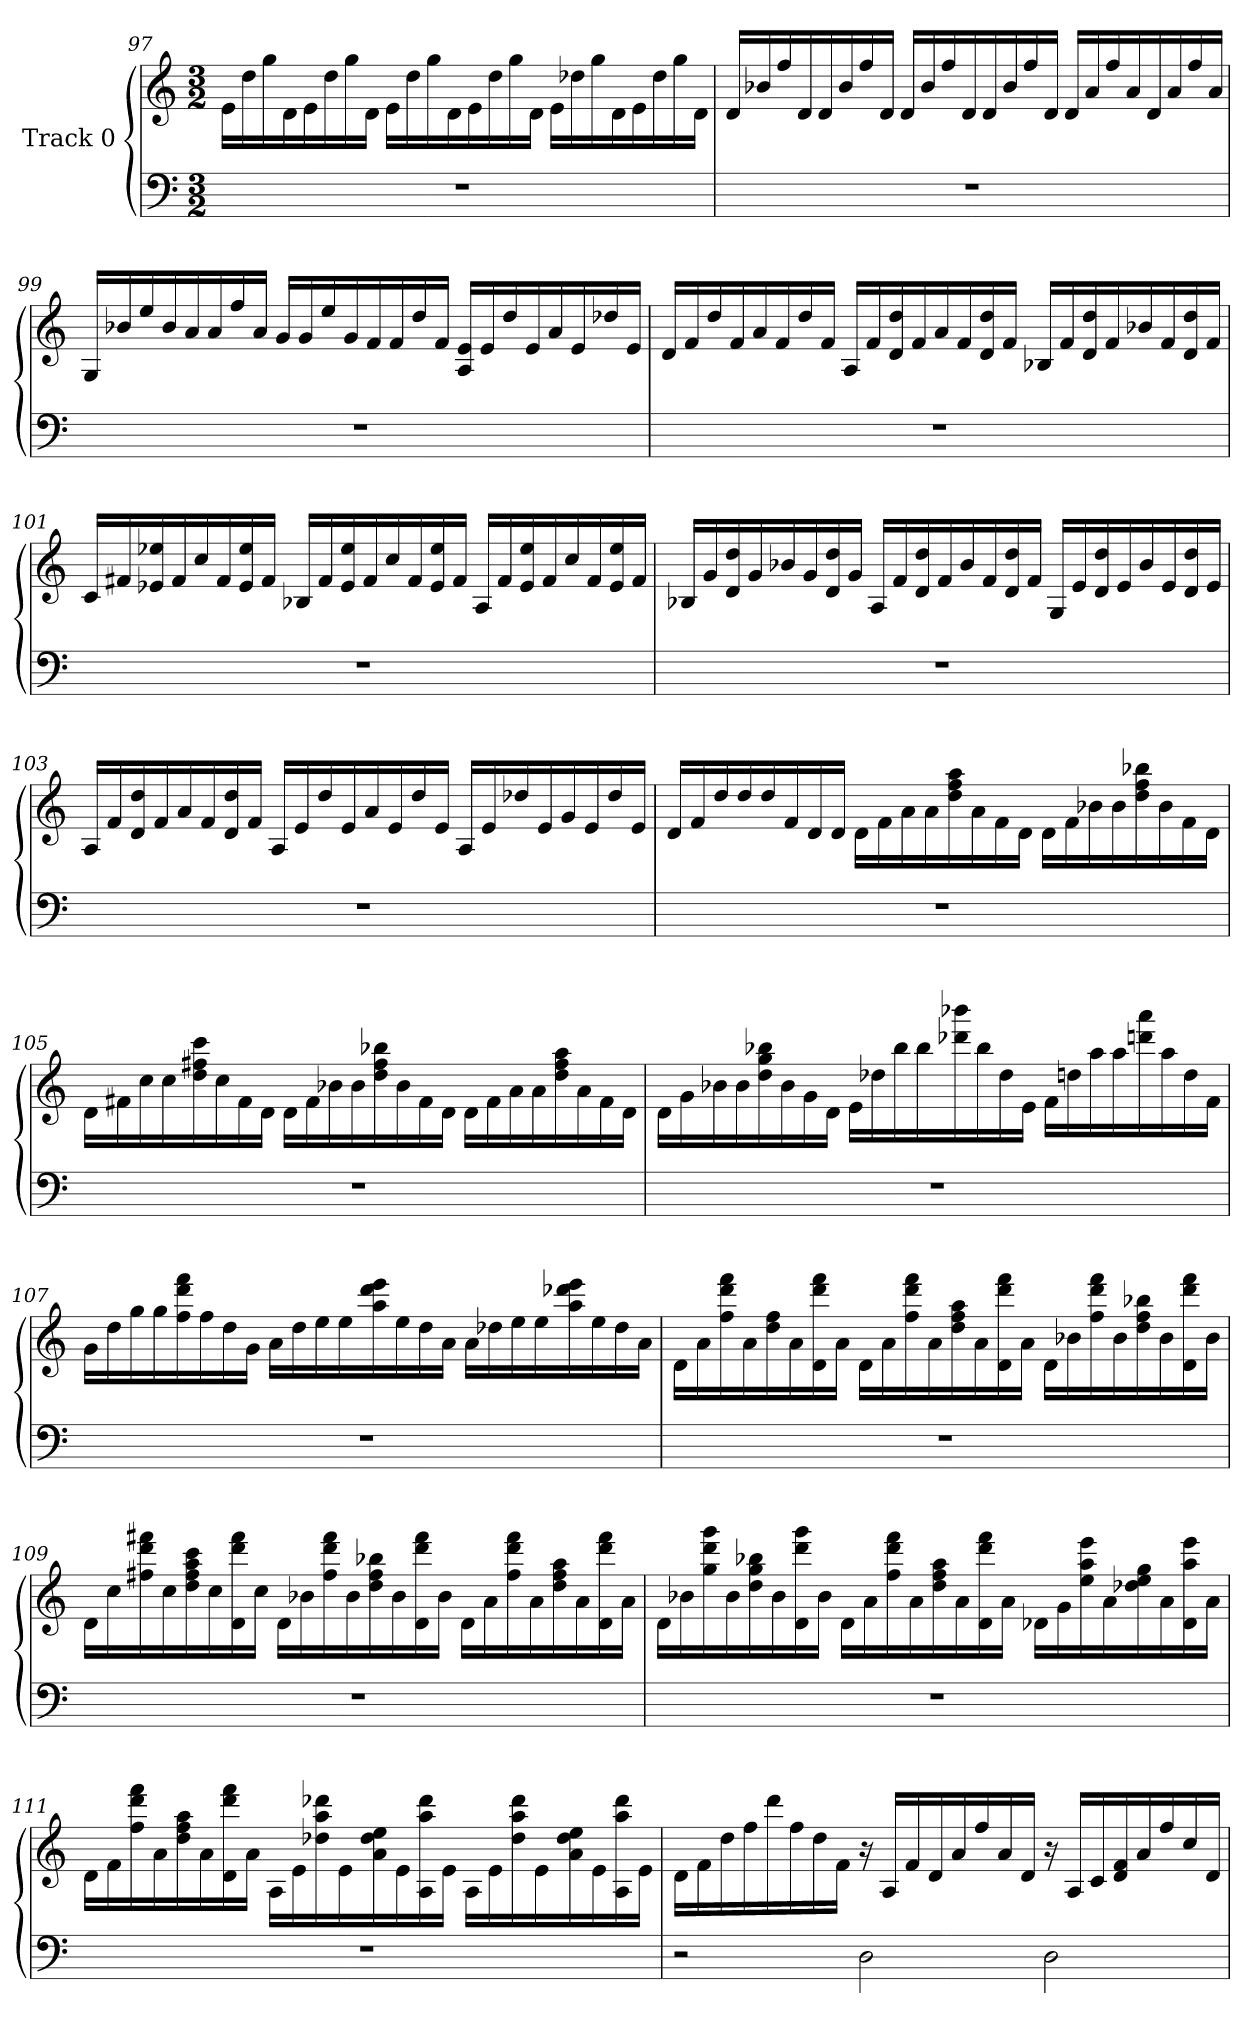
**kern	**kern
*part2	*part1
*staff2	*staff1
*	*I"Track 0
!!LO:LB:g=z
*clefF4	*clefG2
*k[]	*k[]
*C:	*C:
*M3/2	*M3/2
=97	=97
1.r	16e\LL
.	16dd\
.	16gg\
.	16d\
.	16e\
.	16dd\
.	16gg\
.	16d\JJ
.	16e\LL
.	16dd\
.	16gg\
.	16d\
.	16e\
.	16dd\
.	16gg\
.	16d\JJ
.	16e\LL
.	16dd-X\
.	16gg\
.	16d\
.	16e\
.	16dd-\
.	16gg\
.	16d\JJ
!!LO:LB:g=z
=98	=98
1.r	16d/LL
.	16b-X/
.	16ff/
.	16d/
.	16d/
.	16b-/
.	16ff/
.	16d/JJ
.	16d/LL
.	16b-/
.	16ff/
.	16d/
.	16d/
.	16b-/
.	16ff/
.	16d/JJ
.	16d/LL
.	16a/
.	16ff/
.	16a/
.	16d/
.	16a/
.	16ff/
.	16a/JJ
!!LO:LB:g=z
=99	=99
1.r	16G/LL
.	16b-X/
.	16ee/
.	16b-/
.	16a/
.	16a/
.	16ff/
.	16a/JJ
.	16g/LL
.	16g/
.	16ee/
.	16g/
.	16f/
.	16f/
.	16dd/
.	16f/JJ
.	16A/ 16e/LL
.	16e/
.	16dd/
.	16e/
.	16a/
.	16e/
.	16dd-X/
.	16e/JJ
!!LO:PB:g=z
=100	=100
1.r	16d/LL
.	16f/
.	16dd/
.	16f/
.	16a/
.	16f/
.	16dd/
.	16f/JJ
.	16A/LL
.	16f/
.	16d/ 16dd/
.	16f/
.	16a/
.	16f/
.	16d/ 16dd/
.	16f/JJ
.	16B-X/LL
.	16f/
.	16d/ 16dd/
.	16f/
.	16b-X/
.	16f/
.	16d/ 16dd/
.	16f/JJ
!!LO:LB:g=z
=101	=101
1.r	16c/LL
.	16f#X/
.	16e-X/ 16ee-X/
.	16f#/
.	16cc/
.	16f#/
.	16e-/ 16ee-/
.	16f#/JJ
.	16B-X/LL
.	16f#/
.	16e-/ 16ee-/
.	16f#/
.	16cc/
.	16f#/
.	16e-/ 16ee-/
.	16f#/JJ
.	16A/LL
.	16f#/
.	16e-/ 16ee-/
.	16f#/
.	16cc/
.	16f#/
.	16e-/ 16ee-/
.	16f#/JJ
!!LO:LB:g=z
=102	=102
1.r	16B-X/LL
.	16g/
.	16d/ 16dd/
.	16g/
.	16b-X/
.	16g/
.	16d/ 16dd/
.	16g/JJ
.	16A/LL
.	16f/
.	16d/ 16dd/
.	16f/
.	16b-/
.	16f/
.	16d/ 16dd/
.	16f/JJ
.	16G/LL
.	16e/
.	16d/ 16dd/
.	16e/
.	16b-/
.	16e/
.	16d/ 16dd/
.	16e/JJ
!!LO:LB:g=z
=103	=103
1.r	16A/LL
.	16f/
.	16d/ 16dd/
.	16f/
.	16a/
.	16f/
.	16d/ 16dd/
.	16f/JJ
.	16A/LL
.	16e/
.	16dd/
.	16e/
.	16a/
.	16e/
.	16dd/
.	16e/JJ
.	16A/LL
.	16e/
.	16dd-X/
.	16e/
.	16g/
.	16e/
.	16dd-/
.	16e/JJ
!!LO:PB:g=z
=104	=104
1.r	16d/LL
.	16f/
.	16dd/
.	16dd/
.	16dd/
.	16f/
.	16d/
.	16d/JJ
.	16d\LL
.	16f\
.	16a\
.	16a\
.	16dd\ 16ff\ 16aa\
.	16a\
.	16f\
.	16d\JJ
.	16d\LL
.	16f\
.	16b-X\
.	16b-\
.	16dd\ 16ff\ 16bb-X\
.	16b-\
.	16f\
.	16d\JJ
!!LO:LB:g=z
=105	=105
1.r	16d\LL
.	16f#X\
.	16cc\
.	16cc\
.	16dd\ 16ff#X\ 16ccc\
.	16cc\
.	16f#\
.	16d\JJ
.	16d\LL
.	16f#\
.	16b-X\
.	16b-\
.	16dd\ 16ff#\ 16bb-X\
.	16b-\
.	16f#\
.	16d\JJ
.	16d\LL
.	16f#\
.	16a\
.	16a\
.	16dd\ 16ff#\ 16aa\
.	16a\
.	16f#\
.	16d\JJ
!!LO:PB:g=z
=106	=106
1.r	16d\LL
.	16g\
.	16b-X\
.	16b-\
.	16dd\ 16gg\ 16bb-X\
.	16b-\
.	16g\
.	16d\JJ
.	16e\LL
.	16dd-X\
.	16bb-\
.	16bb-\
.	16ddd-X\ 16bbb-X\
.	16bb-\
.	16dd-\
.	16e\JJ
.	16f\LL
.	16ddn\
.	16aa\
.	16aa\
.	16dddn\ 16aaa\
.	16aa\
.	16dd\
.	16f\JJ
!!LO:LB:g=z
=107	=107
1.r	16g\LL
.	16dd\
.	16gg\
.	16gg\
.	16ff\ 16ddd\ 16fff\
.	16ff\
.	16dd\
.	16g\JJ
.	16a\LL
.	16dd\
.	16ee\
.	16ee\
.	16aa\ 16ddd\ 16eee\
.	16ee\
.	16dd\
.	16a\JJ
.	16a\LL
.	16dd-X\
.	16ee\
.	16ee\
.	16aa\ 16ddd-X\ 16eee\
.	16ee\
.	16dd-\
.	16a\JJ
!!LO:LB:g=z
=108	=108
1.r	16d\LL
.	16a\
.	16ff\ 16ddd\ 16fff\
.	16a\
.	16dd\ 16ff\
.	16a\
.	16d\ 16ddd\ 16fff\
.	16a\JJ
.	16d\LL
.	16a\
.	16ff\ 16ddd\ 16fff\
.	16a\
.	16dd\ 16ff\ 16aa\
.	16a\
.	16d\ 16ddd\ 16fff\
.	16a\JJ
.	16d\LL
.	16b-X\
.	16ff\ 16ddd\ 16fff\
.	16b-\
.	16dd\ 16ff\ 16bb-X\
.	16b-\
.	16d\ 16ddd\ 16fff\
.	16b-\JJ
!!LO:LB:g=z
=109	=109
1.r	16d\LL
.	16cc\
.	16ff#X\ 16ddd\ 16fff#X\
.	16cc\
.	16dd\ 16ff#\ 16aa\ 16ccc\
.	16cc\
.	16d\ 16ddd\ 16fff#\
.	16cc\JJ
.	16d\LL
.	16b-X\
.	16ff#\ 16ddd\ 16fff#\
.	16b-\
.	16dd\ 16ff#\ 16bb-X\
.	16b-\
.	16d\ 16ddd\ 16fff#\
.	16b-\JJ
.	16d\LL
.	16a\
.	16ff#\ 16ddd\ 16fff#\
.	16a\
.	16dd\ 16ff#\ 16aa\
.	16a\
.	16d\ 16ddd\ 16fff#\
.	16a\JJ
!!LO:PB:g=z
=110	=110
1.r	16d\LL
.	16b-X\
.	16gg\ 16ddd\ 16ggg\
.	16b-\
.	16dd\ 16gg\ 16bb-X\
.	16b-\
.	16d\ 16ddd\ 16ggg\
.	16b-\JJ
.	16d\LL
.	16a\
.	16ff\ 16ddd\ 16fff\
.	16a\
.	16dd\ 16ff\ 16aa\
.	16a\
.	16d\ 16ddd\ 16fff\
.	16a\JJ
.	16d-X\LL
.	16g\
.	16ee\ 16aa\ 16eee\
.	16a\
.	16dd-X\ 16ee\ 16gg\
.	16a\
.	16d-\ 16aa\ 16eee\
.	16a\JJ
!!LO:PB:g=z
=111	=111
1.r	16d\LL
.	16f\
.	16ff\ 16ddd\ 16fff\
.	16a\
.	16dd\ 16ff\ 16aa\
.	16a\
.	16d\ 16ddd\ 16fff\
.	16a\JJ
.	16A\LL
.	16e\
.	16dd-X\ 16aa\ 16ddd-X\
.	16e\
.	16a\ 16dd-\ 16ee\
.	16e\
.	16A\ 16aa\ 16ddd-\
.	16e\JJ
.	16A\LL
.	16e\
.	16dd-\ 16aa\ 16ddd-\
.	16e\
.	16a\ 16dd-\ 16ee\
.	16e\
.	16A\ 16aa\ 16ddd-\
.	16e\JJ
!!LO:LB:g=z
=112	=112
2r	16d\LL
.	16f\
.	16dd\
.	16ff\
.	16ddd\
.	16ff\
.	16dd\
.	16f\JJ
2D\	16r
.	16A/LL
.	16f/
.	16d/
.	16a/
.	16ff/
.	16a/
.	16d/JJ
2D\	16r
.	16A/LL
.	16c/
.	16d/ 16f/
.	16a/
.	16ff/
.	16cc/
.	16d/JJ
=	=
*-	*-
